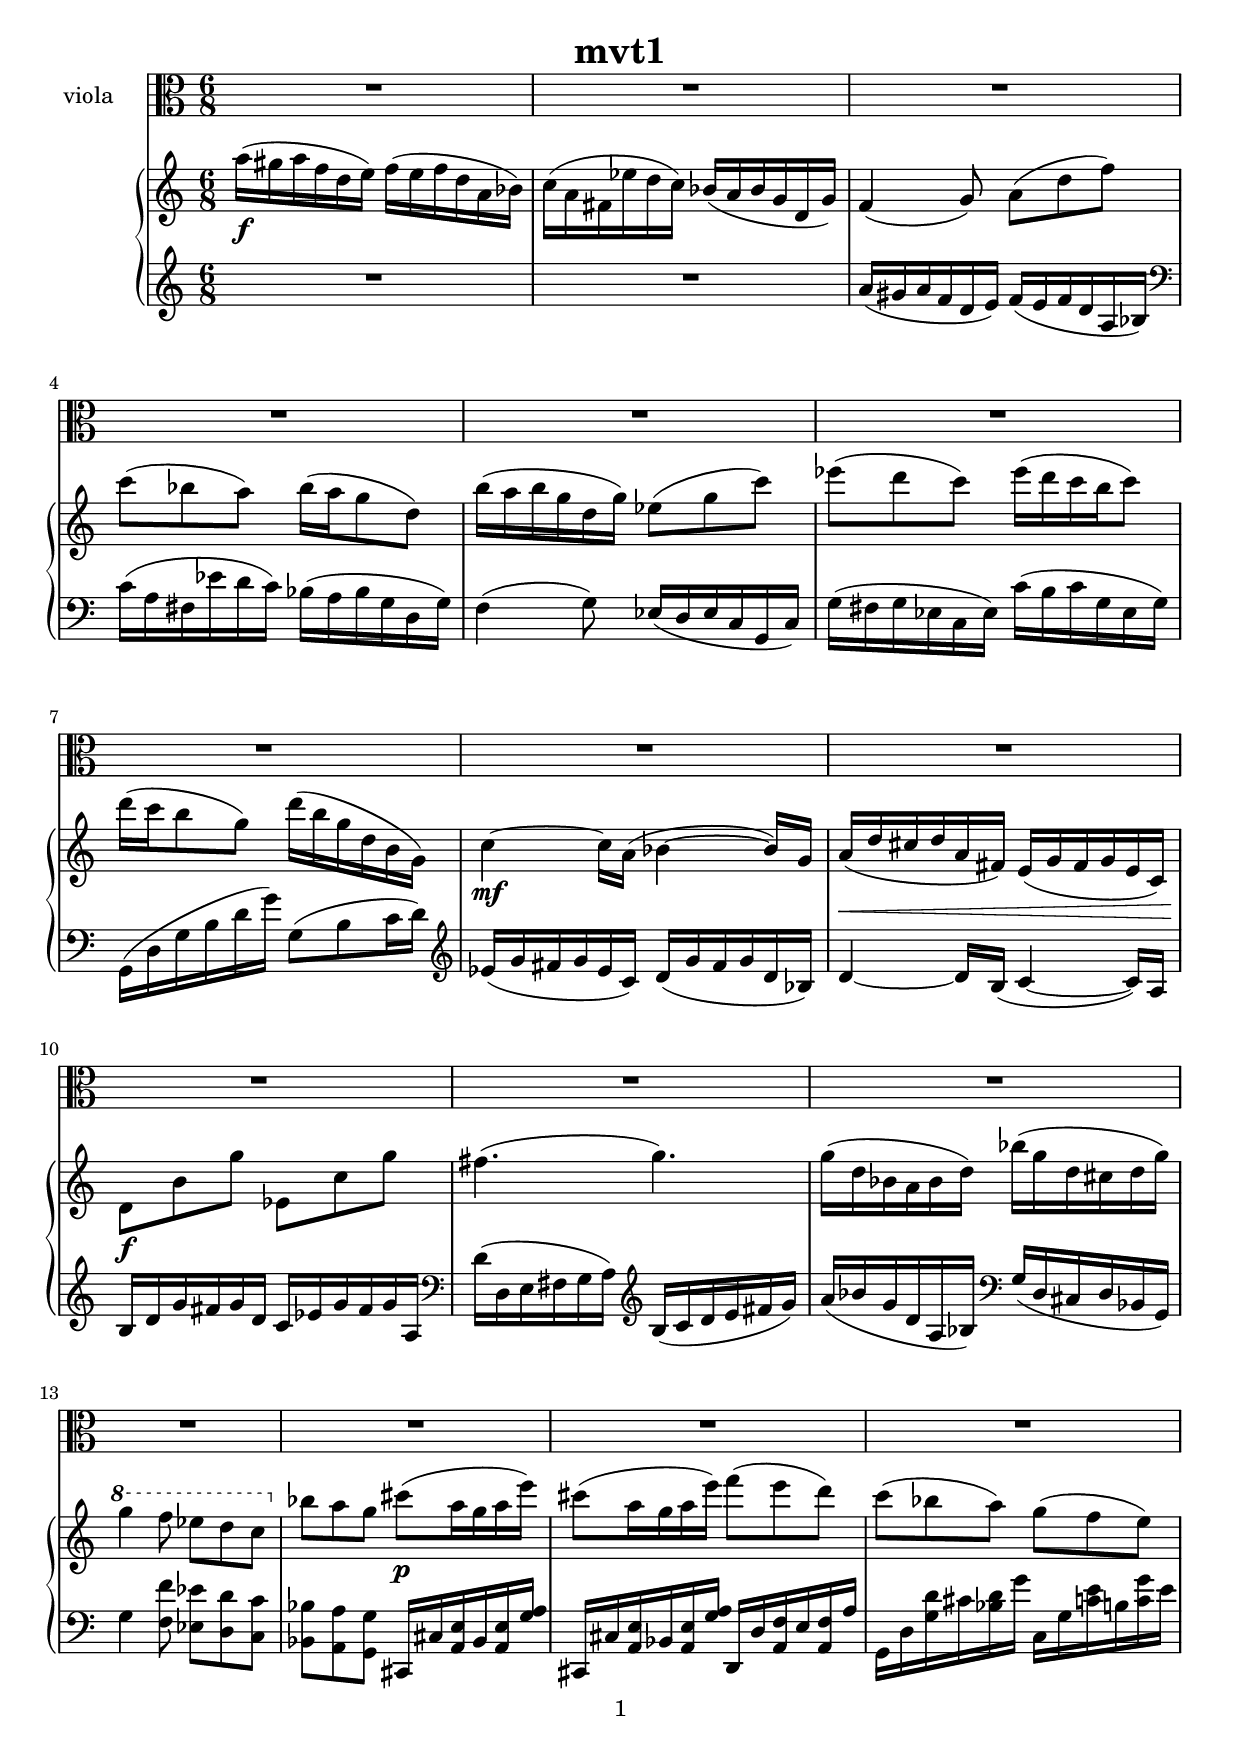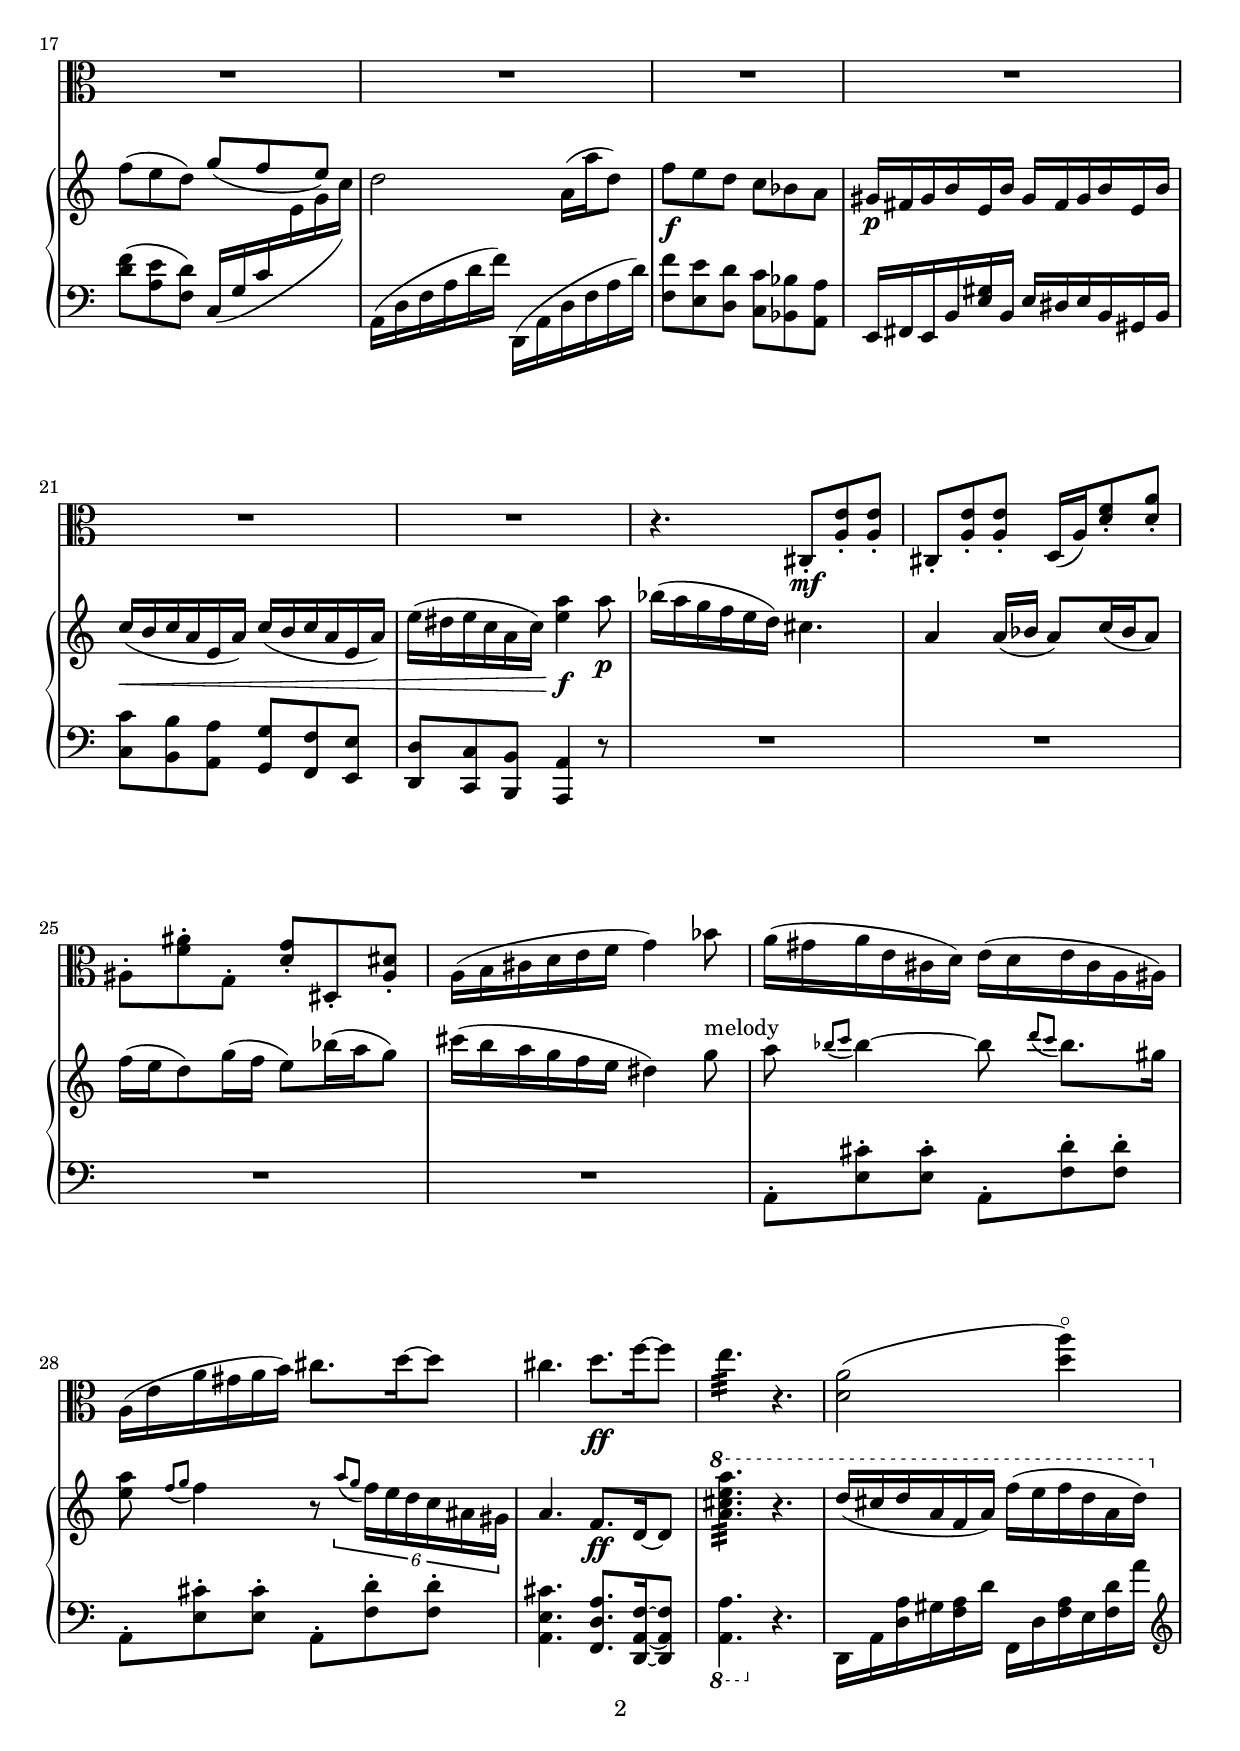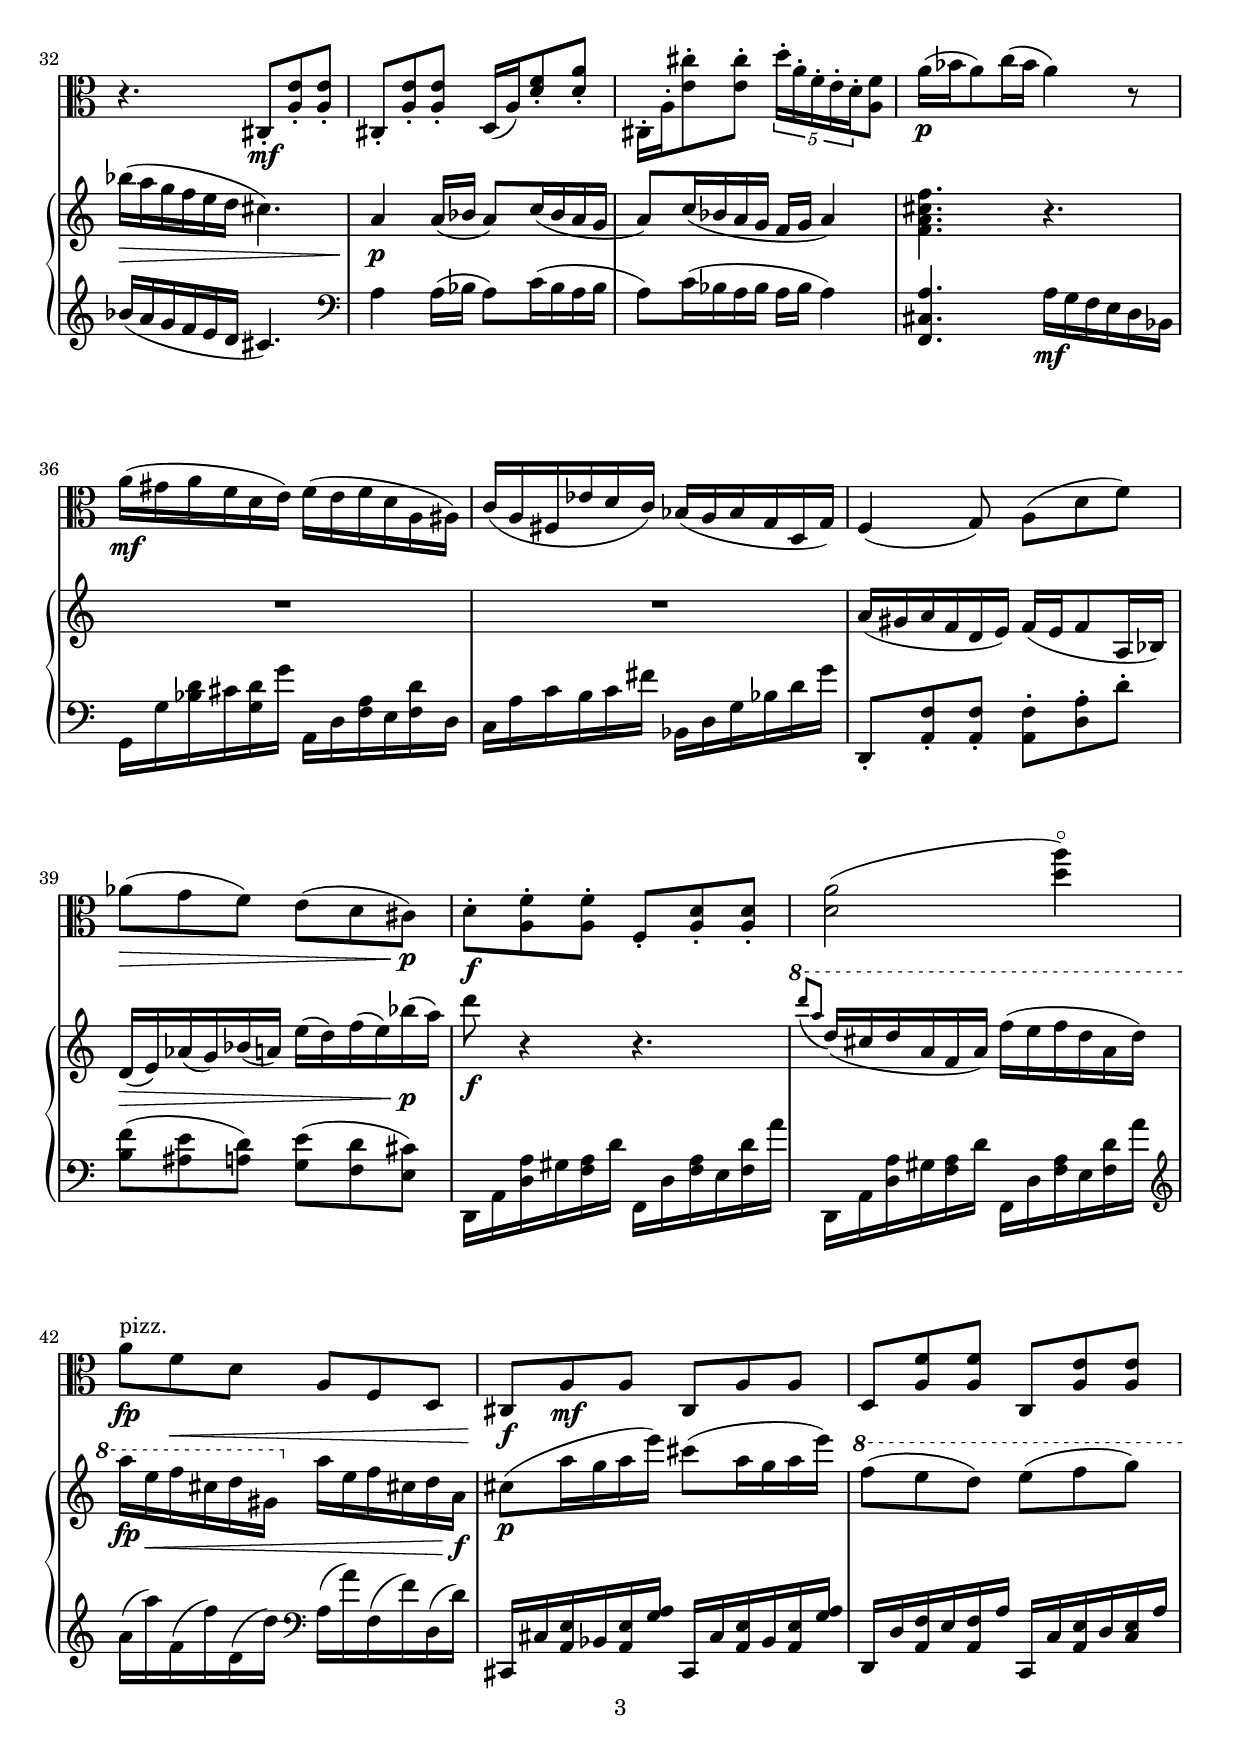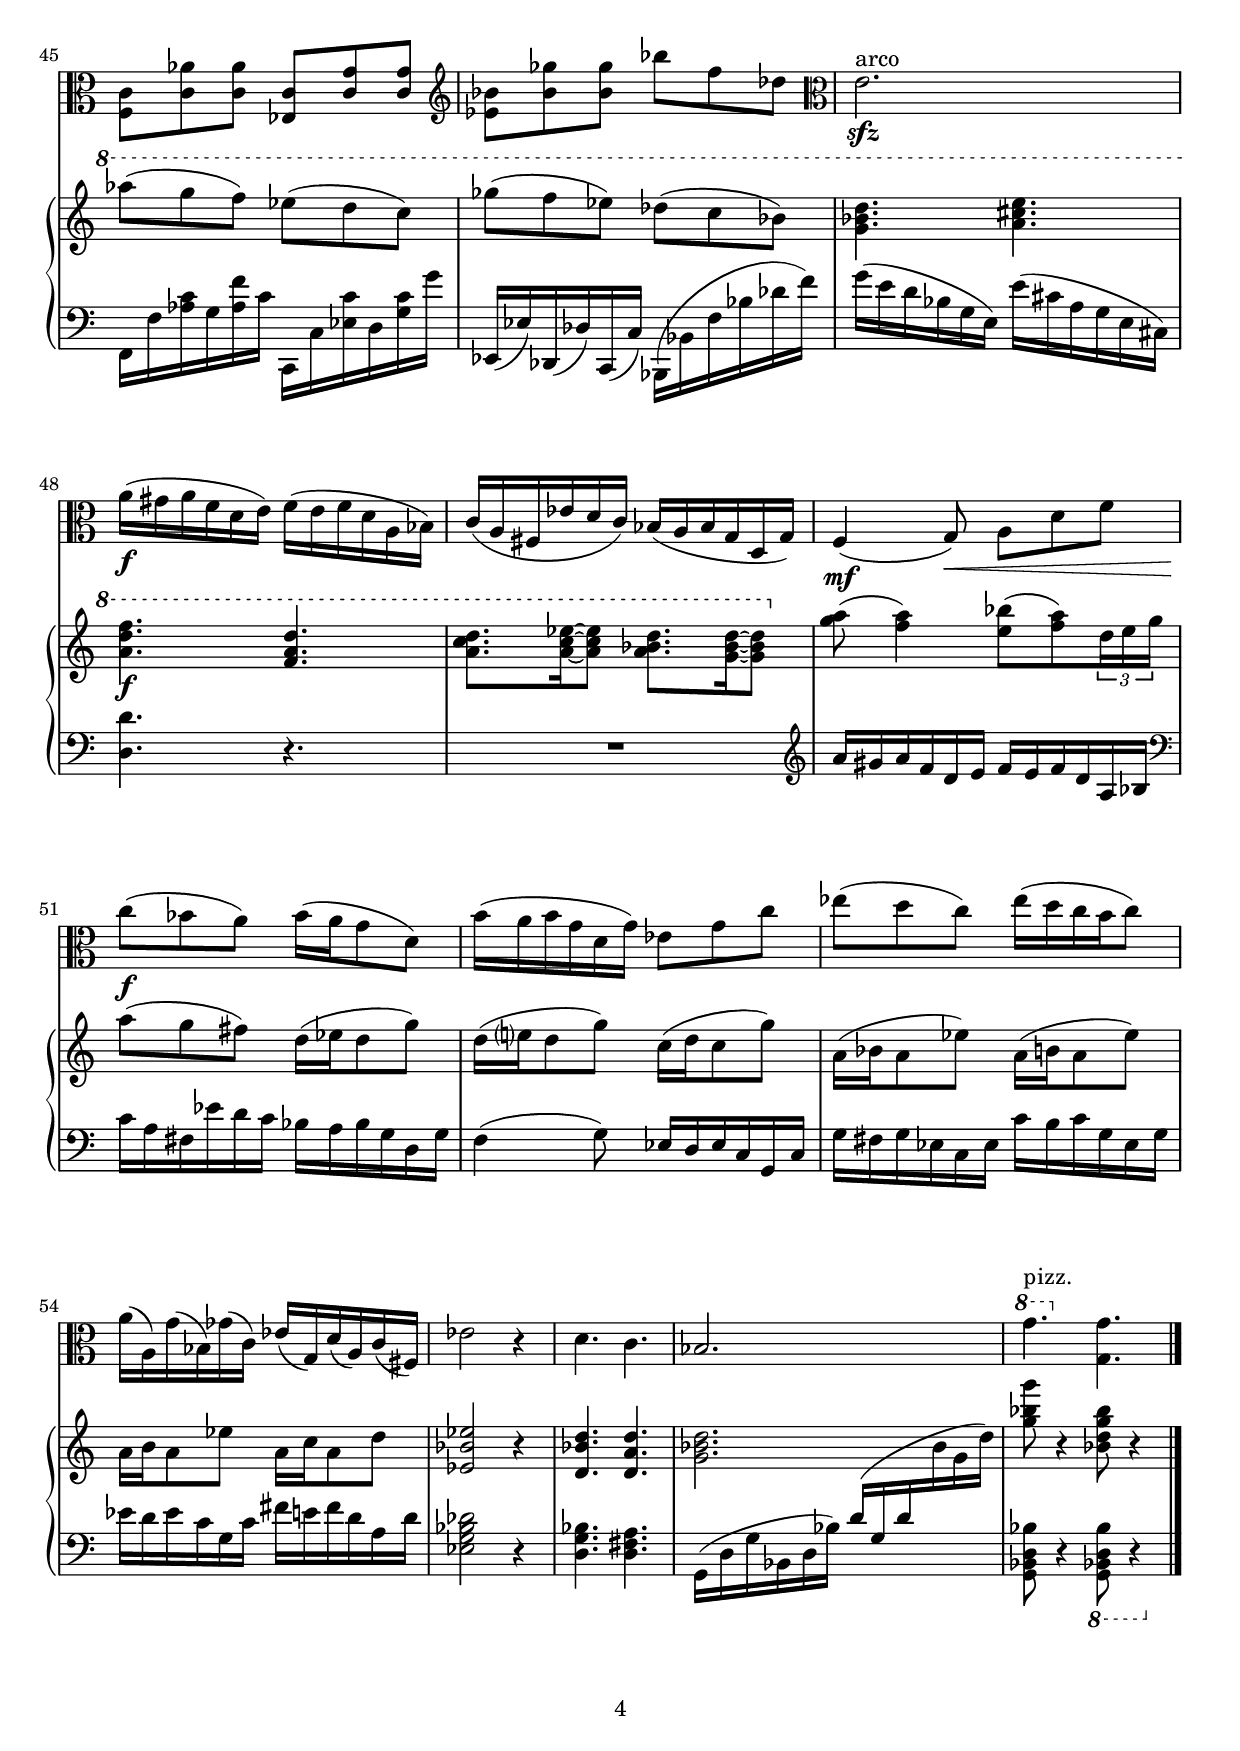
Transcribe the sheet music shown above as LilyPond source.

\version "2.14.2"
\language "english"
\pointAndClickOff
\header { title = "mvt1" tagline = "" }

\paper {
print-page-number = ##t
print-first-page-number = ##t
oddHeaderMarkup = \markup \null
evenHeaderMarkup = \markup \null
oddFooterMarkup = \markup {
\fill-line {
    \on-the-fly #print-page-number-check-first
    \fromproperty #'page:page-number-string
    }
}
evenFooterMarkup = \oddFooterMarkup
}

\score {
<<
\new Staff  {
\set Staff.instrumentName = "viola"
\numericTimeSignature
\set Staff.printKeyCancellation = ##f
{
\time 6/8 \key c \major \clef alto R8*6 | % 1
  R8*6 | % 2
  R8*6 | % 3
  R8*6 | % 4
  R8*6 | % 5
  R8*6 | % 6
  R8*6 | % 7
  R8*6 | % 8
  R8*6 | % 9
  R8*6 | % 10
  R8*6 | % 11
  R8*6 | % 12
  R8*6 | % 13
  R8*6 | % 14
  R8*6 | % 15
  R8*6 | % 16
  R8*6 | % 17
  R8*6 | % 18
  R8*6 | % 19
  R8*6 | % 20
  R8*6 | % 21
  R8*6 | % 22
  r4. cs8-. \mf <a e'>8-. <a e'>8-. | % viola-sonata/vla1 viola-sonata/vla1.t2 68.5-69; 23
  cs8-. <a e'>8-. <a e'>8-. d16( a16) <d' f'>8-. <d' a'>8-. | % viola-sonata/vla1 viola-sonata/vla1.t2 71.5-72; 24
  as8-. <f' as'>8-. g8-. <d' g'>8-. ds8-. <as ds'>8-. | % viola-sonata/vla1 viola-sonata/vla1.t2 74.5-75; 25
  a16( b16 cs'16 d'16 e'16 f'16 g'4) bf'8 | % viola-sonata/vla1 viola-sonata/vla1.t2 77.5-78; 26
  a'16( gs'16 a'16 e'16 cs'16 d'16) e'16( d'16 e'16 cs'16 a16 as16) | % viola-sonata/vla1 viola-sonata/vla1.t2 80.75-81; 27
  a16( e'16 a'16 gs'16 a'16 b'16) cs''8. d''16~ d''8 | % viola-sonata/vla1 viola-sonata/vla1.t2 83.25-84; 28
  cs''4. d''8. \ff f''16~ f''8 | % viola-sonata/vla1 viola-sonata/vla1.t2 86.25-87; 29
  e''4.:32 r4. | % viola-sonata/vla1 viola-sonata/vla1.t2 87-88.5; 30
  <d' a'>2( <d'' a''>4)-\flageolet | % viola-sonata/vla1 viola-sonata/vla1.t2 92-93; 31
  r4. cs8-. \mf <a e'>8-. <a e'>8-. | % viola-sonata/vla1 viola-sonata/vla1.t2 95.5-96; 32
  cs8-. <a e'>8-. <a e'>8-. d16( a16) <d' f'>8-. <d' a'>8-. | % viola-sonata/vla1 viola-sonata/vla1.t2 98.5-99; 33
  cs16-. a16-. <e' cs''>8-. <e' cs''>8-. \times 4/5 { d''16-. a'16-. f'16-. e'16-. d'16-. } <a f'>8 | % viola-sonata/vla1 viola-sonata/vla1.t2 101.5-102; 34
  a'16( \p bf'16 a'8) c''16( bf'16 a'4) r8 | % viola-sonata/vla1 viola-sonata/vla1.t2 103.5-104.43; 35
  a'16( \mf gs'16 a'16 f'16 d'16 e'16) f'16( e'16 f'16 d'16 a16 as16) | % viola-sonata/vla1 viola-sonata/vla1.t2 107.75-108; 36
  c'16( a16 fs16 ef'16 d'16 c'16) bf16( a16 bf16 g16 d16 g16) | % viola-sonata/vla1 viola-sonata/vla1.t2 110.75-111; 37
  f4( g8) a8( d'8 f'8) | % viola-sonata/vla1 viola-sonata/vla1.t2 113.5-114; 38
  af'8( \> g'8 f'8) e'8( d'8 cs'8) \p | % viola-sonata/vla1 viola-sonata/vla1.t2 116.5-117; 39
  d'8-. \f <a f'>8-. <a f'>8-. f8-. <a d'>8-. <a d'>8-. | % viola-sonata/vla1 viola-sonata/vla1.t2 119.5-120; 40
  <d' a'>2( <d'' a''>4)-\flageolet | % viola-sonata/vla1 viola-sonata/vla1.t2 122-123; 41
  a'8^"pizz." \fp f'8 \< d'8 a8 f8 d8 | % viola-sonata/vla1 viola-sonata/vla1.t2 125.5-126; 42
  cs8 \f a8 \mf a8 cs8 a8 a8 | % viola-sonata/vla1 viola-sonata/vla1.t2 128.5-129; 43
  d8 <a f'>8 <a f'>8 c8 <a e'>8 <a e'>8 | % viola-sonata/vla1 viola-sonata/vla1.t2 131.5-132; 44
  <f c'>8 <c' af'>8 <c' af'>8 <ef c'>8 <c' g'>8 <c' g'>8 | % viola-sonata/vla1 viola-sonata/vla1.t2 134.5-135; 45
  \clef treble <ef' bf'>8 <bf' gf''>8 <bf' gf''>8 bf''8 f''8 df''8 | % viola-sonata/vla1 viola-sonata/vla1.t2 137.5-138; 46
  \clef alto e'2.^"arco" \sfz | % viola-sonata/vla1 viola-sonata/vla1.t2 138-141; 47
  a'16( \f gs'16 a'16 f'16 d'16 e'16) f'16( e'16 f'16 d'16 a16 bf16) | % viola-sonata/vla1 viola-sonata/vla1.t2 143.75-144; 48
  c'16( a16 fs16 ef'16 d'16 c'16) bf16( a16 bf16 g16 d16 g16) | % viola-sonata/vla1 viola-sonata/vla1.t2 146.75-147; 49
  f4( \mf g8) \< a8 d'8 f'8 | % viola-sonata/vla1 viola-sonata/vla1.t2 149.5-150; 50
  c''8( \f bf'8 a'8) bf'16( a'16 g'8 d'8) | % viola-sonata/vla1 viola-sonata/vla1.t2 152.5-153; 51
  b'16( a'16 b'16 g'16 d'16 g'16) ef'8 g'8 c''8 | % viola-sonata/vla1 viola-sonata/vla1.t2 155.5-156; 52
  ef''8( d''8 c''8) ef''16( d''16 c''16 b'16 c''8) | % viola-sonata/vla1 viola-sonata/vla1.t2 158.5-159; 53
  a'16( a16) g'16( bf16) gf'16( c'16) ef'16( g16) d'16( a16) c'16( fs16) | % viola-sonata/vla1 viola-sonata/vla1.t2 161.75-162; 54
  ef'2 r4 | % viola-sonata/vla1 viola-sonata/vla1.t2 162-164; 55
  d'4. c'4. | % viola-sonata/vla1 viola-sonata/vla1.t2 166.5-168; 56
  bf2. | % viola-sonata/vla1 viola-sonata/vla1.t2 168-171; 57
  \ottava #1 g''4.^"pizz." \ottava #0 <g g'>4. \bar "|." 
} }

\new PianoStaff <<
\set PianoStaff.instrumentName = ""
\set PianoStaff.shortInstrumentName = ""
\new Staff = "up" {
\numericTimeSignature
\set Staff.printKeyCancellation = ##f
{
\time 6/8 \key c \major a''16( \f gs''16 a''16 f''16 d''16 e''16) f''16( e''16 f''16 d''16 a'16 bf'16) | % viola-sonata/pno1 viola-sonata/pno1.t26 2.75-3; 1
  c''16( a'16 fs'16 ef''16 d''16 c''16) bf'16( a'16 bf'16 g'16 d'16 g'16) | % viola-sonata/pno1 viola-sonata/pno1.t26 5.75-6; 2
  f'4( g'8) a'8( d''8 f''8) | % viola-sonata/pno1 viola-sonata/pno1.t26 8.5-9; 3
  c'''8( bf''8 a''8) bf''16( a''16 g''8 d''8) | % viola-sonata/pno1 viola-sonata/pno1.t26 11.5-12; 4
  b''16( a''16 b''16 g''16 d''16 g''16) ef''8( g''8 c'''8) | % viola-sonata/pno1 viola-sonata/pno1.t26 14.5-15; 5
  ef'''8( d'''8 c'''8) ef'''16( d'''16 c'''16 b''16 c'''8) | % viola-sonata/pno1 viola-sonata/pno1.t26 17.5-18; 6
  d'''16( c'''16 b''8 g''8) d'''16( b''16 g''16 d''16 b'16 g'16) | % viola-sonata/pno1 viola-sonata/pno1.t26 20.75-21; 7
  c''4~ \mf c''16 a'16( bf'4~ bf'16) g'16 | % viola-sonata/pno1 viola-sonata/pno1.t26 23.75-24; 8
  a'16( \< d''16 cs''16 d''16 a'16 fs'16) e'16( g'16 fs'16 g'16 e'16 c'16) | % viola-sonata/pno1 viola-sonata/pno1.t26 26.75-27; 9
  d'8 \f b'8 g''8 ef'8 c''8 g''8 | % viola-sonata/pno1 viola-sonata/pno1.t26 29.5-30; 10
  fs''4.( g''4.) | % viola-sonata/pno1 viola-sonata/pno1.t26 31.5-33; 11
  g''16( d''16 bf'16 a'16 bf'16 d''16) bf''16( g''16 d''16 cs''16 d''16 g''16) | % viola-sonata/pno1 viola-sonata/pno1.t26 35.75-36; 12
  \ottava #1 g'''4 f'''8 ef'''8 d'''8 c'''8 | % viola-sonata/pno1 viola-sonata/pno1.t26 38.5-39; 13
  \ottava #0 bf''8 a''8 g''8 cs'''8( \p a''16 g''16 a''16 e'''16) | % viola-sonata/pno1 viola-sonata/pno1.t26 41.75-42; 14
  cs'''8( a''16 g''16 a''16 e'''16) f'''8( e'''8 d'''8) | % viola-sonata/pno1 viola-sonata/pno1.t26 44.5-45; 15
  c'''8( bf''8 a''8) g''8( f''8 e''8) | % viola-sonata/pno1 viola-sonata/pno1.t26 47.5-48; 16
  f''8( e''8 d''8) \stemUp g''8( f''8 e''8) \stemNeutral | % viola-sonata/pno1 viola-sonata/pno1.t26 50.5-51; 17
  d''2 a'16( a''16 d''8) | % viola-sonata/pno1 viola-sonata/pno1.t26 53.5-54; 18
  f''8 \f e''8 d''8 c''8 bf'8 a'8 | % viola-sonata/pno1 viola-sonata/pno1.t26 56.5-57; 19
  gs'16 \p fs'16 gs'16 b'16 e'16 b'16 gs'16 fs'16 gs'16 b'16 e'16 b'16 | % viola-sonata/pno1 viola-sonata/pno1.t26 59.75-60; 20
  c''16( \< b'16 c''16 a'16 e'16 a'16) c''16( b'16 c''16 a'16 e'16 a'16) | % viola-sonata/pno1 viola-sonata/pno1.t26 62.75-63; 21
  e''16( ds''16 e''16 c''16 a'16 c''16) <e'' a''>4 \f a''8 \p | % viola-sonata/pno1 viola-sonata/pno1.t26 65.5-66; 22
  bf''16( a''16 g''16 f''16 e''16 d''16) cs''4. | % viola-sonata/pno1 viola-sonata/pno1.t26 67.5-69; 23
  a'4 a'16( bf'16 a'8) c''16( bf'16 a'8) | % viola-sonata/pno1 viola-sonata/pno1.t26 71.5-72; 24
  f''16( e''16 d''8) g''16( f''16 e''8) bf''16( a''16 g''8) | % viola-sonata/pno1 viola-sonata/pno1.t26 74.5-75; 25
  cs'''16( b''16 a''16 g''16 f''16 e''16 ds''4) g''8^"melody" | % viola-sonata/pno1 viola-sonata/pno1.t26 77.5-78; 26
  a''8 \acciaccatura { bf''8[ c'''8] } bf''4~ bf''8 \acciaccatura { d'''8[ c'''8] } bf''8. gs''16 | % viola-sonata/pno1 viola-sonata/pno1.t26 80.75-81; 27
  <e'' a''>8 \acciaccatura { f''8[ g''8] } f''4 r8 \times 4/6 { \acciaccatura { a''8[ g''8] } f''16 e''16 d''16 c''16 as'16 gs'16 } | % viola-sonata/pno1 viola-sonata/pno1.t26 81.5-82.5; 28
  a'4. f'8. \ff d'16~ d'8 | % viola-sonata/pno1 viola-sonata/pno1.t26 86.25-87; 29
  \ottava #1 <a'' a''' e''' cs'''>4.:32 r4. | % viola-sonata/pno1 viola-sonata/pno1.t26 87-88.5; 30
  d'''16( cs'''16 d'''16 a''16 f''16 a''16) f'''16( e'''16 f'''16 d'''16 a''16 d'''16) | % viola-sonata/pno1 viola-sonata/pno1.t26 92.75-93; 31
  \ottava #0 bf''16( \> a''16 g''16 f''16 e''16 d''16 cs''4.) | % viola-sonata/pno1 viola-sonata/pno1.t26 94.5-95.93; 32
  a'4 \p a'16( bf'16 a'8) c''16( bf'16 a'16 g'16 | % viola-sonata/pno1 viola-sonata/pno1.t26 98.75-99; 33
  a'8) c''16( bf'16 a'16 g'16 f'16 g'16 a'4) | % viola-sonata/pno1 viola-sonata/pno1.t26 101-101.93; 34
  <a' f' cs'' f''>4. r4. | % viola-sonata/pno1 viola-sonata/pno1.t26 102-103.5; 35
  R8*6 | % viola-sonata/pno1 viola-sonata/pno1.t26 102-103.5; 36
  R8*6 | % viola-sonata/pno1 viola-sonata/pno1.t26 102-103.5; 37
  a'16( gs'16 a'16 f'16 d'16 e'16) f'16( e'16 f'8 a16 bf16) | % viola-sonata/pno1 viola-sonata/pno1.t26 113.75-114; 38
  d'16( \> e'16) af'16( g'16) bf'16( a'16) e''16( d''16) f''16( e''16) bf''16( \p a''16) | % viola-sonata/pno1 viola-sonata/pno1.t26 116.75-117; 39
  d'''8 \f r4 r4. | % viola-sonata/pno1 viola-sonata/pno1.t26 117-117.5; 40
  \ottava #1 \acciaccatura { d''''8[ a'''8] } d'''16( cs'''16 d'''16 a''16 f''16 a''16) f'''16( e'''16 f'''16 d'''16 a''16 d'''16) | % viola-sonata/pno1 viola-sonata/pno1.t26 122.75-123; 41
  a'''16 \fp e'''16 \< f'''16 cs'''16 d'''16 gs''16 \ottava #0 a''16 e''16 f''16 cs''16 d''16 a'16 \f | % viola-sonata/pno1 viola-sonata/pno1.t26 125.75-126; 42
  cs''8( \p a''16 g''16 a''16 e'''16) cs'''8( a''16 g''16 a''16 e'''16) | % viola-sonata/pno1 viola-sonata/pno1.t26 128.75-129; 43
  \ottava #1 f'''8( e'''8 d'''8) e'''8( f'''8 g'''8) | % viola-sonata/pno1 viola-sonata/pno1.t26 131.5-132; 44
  af'''8( g'''8 f'''8) ef'''8( d'''8 c'''8) | % viola-sonata/pno1 viola-sonata/pno1.t26 134.5-135; 45
  gf'''8( f'''8 ef'''8) df'''8( c'''8 bf''8) | % viola-sonata/pno1 viola-sonata/pno1.t26 137.5-138; 46
  <g'' bf'' d'''>4. <a'' cs''' e'''>4. | % viola-sonata/pno1 viola-sonata/pno1.t26 139.5-141; 47
  <f''' a'' d'''>4. \f <d''' f'' a''>4. | % viola-sonata/pno1 viola-sonata/pno1.t26 142.5-144; 48
  <d''' a'' c'''>8. <ef'''~ a''~ c'''~>16 <ef''' a'' c'''>8 <bf'' d''' a''>8. <d'''~ g''~ bf''~>16 <d''' g'' bf''>8 | % viola-sonata/pno1 viola-sonata/pno1.t26 146.25-147; 49
  \ottava #0 <a'' g''>8( <f'' a''>4) <bf'' e''>8( <a'' f''>8) \times 2/3 { d''16 e''16 g''16 } | % viola-sonata/pno1 viola-sonata/pno1.t26 149-149.5; 50
  a''8( g''8 fs''8) d''16( ef''16 d''8 g''8) | % viola-sonata/pno1 viola-sonata/pno1.t26 152.5-153; 51
  d''16( e''?16 d''8 g''8) c''16( d''16 c''8 g''8) | % viola-sonata/pno1 viola-sonata/pno1.t26 155.5-156; 52
  a'16( bf'16 a'8 ef''8) a'16( b'16 a'8 ef''8) | % viola-sonata/pno1 viola-sonata/pno1.t26 158.5-159; 53
  a'16 b'16 a'8 ef''8 a'16 c''16 a'8 d''8 | % viola-sonata/pno1 viola-sonata/pno1.t26 161.5-162; 54
  <ef' bf' ef''>2 r4 | % viola-sonata/pno1 viola-sonata/pno1.t26 162-164; 55
  <d' bf' d''>4. <d' a' d''>4. | % viola-sonata/pno1 viola-sonata/pno1.t26 166.5-168; 56
  <bf' d'' g'>2. | % viola-sonata/pno1 viola-sonata/pno1.t26 168-171; 57
  <g''' g'' bf''>8 r4 <g'' bf'' bf' d''>8 r4 \bar "|." 
} }

\new Staff = "down" {
\numericTimeSignature
\set Staff.printKeyCancellation = ##f
{
\time 6/8 \key c \major R8*6 | % viola-sonata/pno1 viola-sonata/pno1.t26 172.5-173; 1
  R8*6 | % viola-sonata/pno1 viola-sonata/pno1.t26 172.5-173; 2
  a'16( gs'16 a'16 f'16 d'16 e'16) f'16( e'16 f'16 d'16 a16 bf16) | % viola-sonata/pno1 viola-sonata/pno1.t2 8.75-9; 3
  \clef bass c'16( a16 fs16 ef'16 d'16 c'16) bf16( a16 bf16 g16 d16 g16) | % viola-sonata/pno1 viola-sonata/pno1.t2 11.75-12; 4
  f4( g8) ef16( d16 ef16 c16 g,16 c16) | % viola-sonata/pno1 viola-sonata/pno1.t2 14.75-15; 5
  g16( fs16 g16 ef16 c16 ef16) c'16( b16 c'16 g16 ef16 g16) | % viola-sonata/pno1 viola-sonata/pno1.t2 17.75-18; 6
  g,16( d16 g16 b16 d'16 g'16) g8( b8 c'16 d'16) | % viola-sonata/pno1 viola-sonata/pno1.t2 20.75-21; 7
  \clef treble ef'16( g'16 fs'16 g'16 ef'16 c'16) d'16( g'16 fs'16 g'16 d'16 bf16) | % viola-sonata/pno1 viola-sonata/pno1.t2 23.75-24; 8
  d'4~ d'16 b16( c'4~ c'16) a16 | % viola-sonata/pno1 viola-sonata/pno1.t2 26.75-27; 9
  b16 d'16 g'16 fs'16 g'16 d'16 c'16 ef'16 g'16 fs'16 g'16 a16 | % viola-sonata/pno1 viola-sonata/pno1.t2 29.75-30; 10
  \clef bass d'16( d16 e16 fs16 g16 a16) \clef treble b16( c'16 d'16 e'16 fs'16 g'16) | % viola-sonata/pno1 viola-sonata/pno1.t2 32.75-33; 11
  a'16( bf'16 g'16 d'16 a16 bf16) \clef bass g16( d16 cs16 d16 bf,16 g,16) | % viola-sonata/pno1 viola-sonata/pno1.t2 35.75-36; 12
  g4 <f f'>8 <ef ef'>8 <d d'>8 <c c'>8 | % viola-sonata/pno1 viola-sonata/pno1.t2 38.5-39; 13
  <bf, bf>8 <a, a>8 <g, g>8 cs,16 cs16 <a, e>16 bf,16 <a, e>16 <g a>16 | % viola-sonata/pno1 viola-sonata/pno1.t2 41.75-42; 14
  cs,16 cs16 <a, e>16 bf,16 <a, e>16 <g a>16 d,16 d16 <a, f>16 e16 <a, f>16 a16 | % viola-sonata/pno1 viola-sonata/pno1.t2 44.75-45; 15
  g,16 d16 <g d'>16 cs'16 <bf d'>16 g'16 c16 g16 <c' e'>16 b16 <c' g'>16 e'16 | % viola-sonata/pno1 viola-sonata/pno1.t2 47.75-48; 16
  <d' f'>8( <a e'>8 <f d'>8) c16_( g16 c'16 \change Staff = "up" e'16 g'16 c''16) | % viola-sonata/pno1 viola-sonata/pno1.t2 50.75-51; 17
  \change Staff = "down" a,16( d16 f16 a16 d'16 f'16) d,16( a,16 d16 f16 a16 d'16) | % viola-sonata/pno1 viola-sonata/pno1.t2 53.75-54; 18
  <f f'>8 <e e'>8 <d d'>8 <c c'>8 <bf, bf>8 <a, a>8 | % viola-sonata/pno1 viola-sonata/pno1.t2 56.5-57; 19
  e,16 fs,16 e,16 b,16 <e gs>16 b,16 e16 ds16 e16 b,16 gs,16 b,16 | % viola-sonata/pno1 viola-sonata/pno1.t2 59.75-60; 20
  <c' c>8 <b b,>8 <a, a>8 <g g,>8 <f f,>8 <e, e>8 | % viola-sonata/pno1 viola-sonata/pno1.t2 62.5-63; 21
  <d d,>8 <c c,>8 <b,, b,>8 <a,, a,>4 r8 | % viola-sonata/pno1 viola-sonata/pno1.t2 64.5-65.5; 22
  R8*6 | % viola-sonata/pno1 viola-sonata/pno1.t2 64.5-65.5; 23
  R8*6 | % viola-sonata/pno1 viola-sonata/pno1.t2 64.5-65.5; 24
  R8*6 | % viola-sonata/pno1 viola-sonata/pno1.t2 64.5-65.5; 25
  R8*6 | % viola-sonata/pno1 viola-sonata/pno1.t2 64.5-65.5; 26
  a,8-. <e cs'>8-. <e cs'>8-. a,8-. <f d'>8-. <f d'>8-. | % viola-sonata/pno1 viola-sonata/pno1.t2 80.5-81; 27
  a,8-. <e cs'>8-. <e cs'>8-. a,8-. <d' f>8-. <d' f>8-. | % viola-sonata/pno1 viola-sonata/pno1.t2 83.5-84; 28
  <e cs' a,>4. <d a f,>8. <a,~ f~ d,~>16 <a, f d,>8 | % viola-sonata/pno1 viola-sonata/pno1.t2 86.25-87; 29
  \ottava #-1 <a,, a,>4. \ottava #0 r4. | % viola-sonata/pno1 viola-sonata/pno1.t2 87-88.5; 30
  d,16 a,16 <a d>16 gs16 <a f>16 d'16 f,16 d16 <f a>16 e16 <d' f>16 a'16 | % viola-sonata/pno1 viola-sonata/pno1.t2 92.75-93; 31
  \clef treble bf'16( a'16 g'16 f'16 e'16 d'16 cs'4.) | % viola-sonata/pno1 viola-sonata/pno1.t2 94.5-95.93; 32
  \clef bass a4 a16( bf16 a8) c'16( bf16 a16 bf16 | % viola-sonata/pno1 viola-sonata/pno1.t2 98.75-99; 33
  a8) c'16( bf16 a16 bf16 a16 bf16 a4) | % viola-sonata/pno1 viola-sonata/pno1.t2 101-101.93; 34
  <f, cs a>4. a16 \mf g16 f16 e16 d16 bf,16 | % viola-sonata/pno1 viola-sonata/pno1.t2 104.75-105; 35
  g,16 g16 <bf d'>16 cs'16 <g d'>16 g'16 a,16 d16 <f a>16 e16 <f d'>16 d16 | % viola-sonata/pno1 viola-sonata/pno1.t2 107.75-108; 36
  c16 a16 c'16 b16 c'16 fs'16 bf,16 d16 g16 bf16 d'16 g'16 | % viola-sonata/pno1 viola-sonata/pno1.t2 110.75-111; 37
  d,8-. <f a,>8-. <f a,>8-. <a, f>8-. <a d>8-. d'8-. | % viola-sonata/pno1 viola-sonata/pno1.t2 113.5-114; 38
  <b f'>8( <as e'>8 <a d'>8) <g e'>8( <f d'>8 <e cs'>8) | % viola-sonata/pno1 viola-sonata/pno1.t2 116.5-117; 39
  d,16 a,16 <d a>16 gs16 <f a>16 d'16 f,16 d16 <a f>16 e16 <d' f>16 a'16 | % viola-sonata/pno1 viola-sonata/pno1.t2 119.75-120; 40
  d,16 a,16 <d a>16 gs16 <f a>16 d'16 f,16 d16 <f a>16 e16 <f d'>16 a'16 | % viola-sonata/pno1 viola-sonata/pno1.t2 122.75-123; 41
  \clef treble a'16( a''16) f'16( f''16) d'16( d''16) \clef bass a16( a'16) f16( f'16) d16( d'16) | % viola-sonata/pno1 viola-sonata/pno1.t2 125.75-126; 42
  cs,16 cs16 <a, e>16 bf,16 <a, e>16 <g a>16 cs,16 cs16 <a, e>16 bf,16 <a, e>16 <g a>16 | % viola-sonata/pno1 viola-sonata/pno1.t2 128.75-129; 43
  d,16 d16 <a, f>16 e16 <a, f>16 a16 c,16 c16 <a, e>16 d16 <c e>16 a16 | % viola-sonata/pno1 viola-sonata/pno1.t2 131.75-132; 44
  f,16 f16 <af c'>16 g16 <af f'>16 c'16 c,16 c16 <ef c'>16 d16 <g c'>16 g'16 | % viola-sonata/pno1 viola-sonata/pno1.t2 134.75-135; 45
  ef,16( ef16) df,16( df16) c,16( c16) bf,,16( bf,16 f16 bf16 df'16 f'16) | % viola-sonata/pno1 viola-sonata/pno1.t2 137.75-138; 46
  g'16( e'16 d'16 bf16 g16 e16) e'16( cs'16 a16 g16 e16 cs16) | % viola-sonata/pno1 viola-sonata/pno1.t2 140.75-141; 47
  <d d'>4. r4. | % viola-sonata/pno1 viola-sonata/pno1.t2 141-142.5; 48
  R8*6 | % viola-sonata/pno1 viola-sonata/pno1.t2 141-142.5; 49
  \clef treble a'16 gs'16 a'16 f'16 d'16 e'16 f'16 e'16 f'16 d'16 a16 bf16 | % viola-sonata/pno1 viola-sonata/pno1.t2 149.75-150; 50
  \clef bass c'16 a16 fs16 ef'16 d'16 c'16 bf16 a16 bf16 g16 d16 g16 | % viola-sonata/pno1 viola-sonata/pno1.t2 152.75-153; 51
  f4( g8) ef16 d16 ef16 c16 g,16 c16 | % viola-sonata/pno1 viola-sonata/pno1.t2 155.75-156; 52
  g16 fs16 g16 ef16 c16 ef16 c'16 b16 c'16 g16 ef16 g16 | % viola-sonata/pno1 viola-sonata/pno1.t2 158.75-159; 53
  ef'16 d'16 ef'16 c'16 g16 c'16 fs'16 e'16 fs'16 d'16 a16 d'16 | % viola-sonata/pno1 viola-sonata/pno1.t2 161.75-162; 54
  <ef g bf df'>2 r4 | % viola-sonata/pno1 viola-sonata/pno1.t2 162-164; 55
  <d g bf>4. <d fs a>4. | % viola-sonata/pno1 viola-sonata/pno1.t2 166.5-168; 56
  g,16( d16 g16 bf,16 d16 bf16) d'16( g16 d'16 \change Staff = "up" bf'16 g'16 d''16) | % viola-sonata/pno1 viola-sonata/pno1.t2 170.75-171; 57
  \change Staff = "down" <bf, g, bf d>8 r4 \ottava #-1 <g,, bf,, d, bf,>8 r4 \bar "|." 
} }

>>

>>
}

